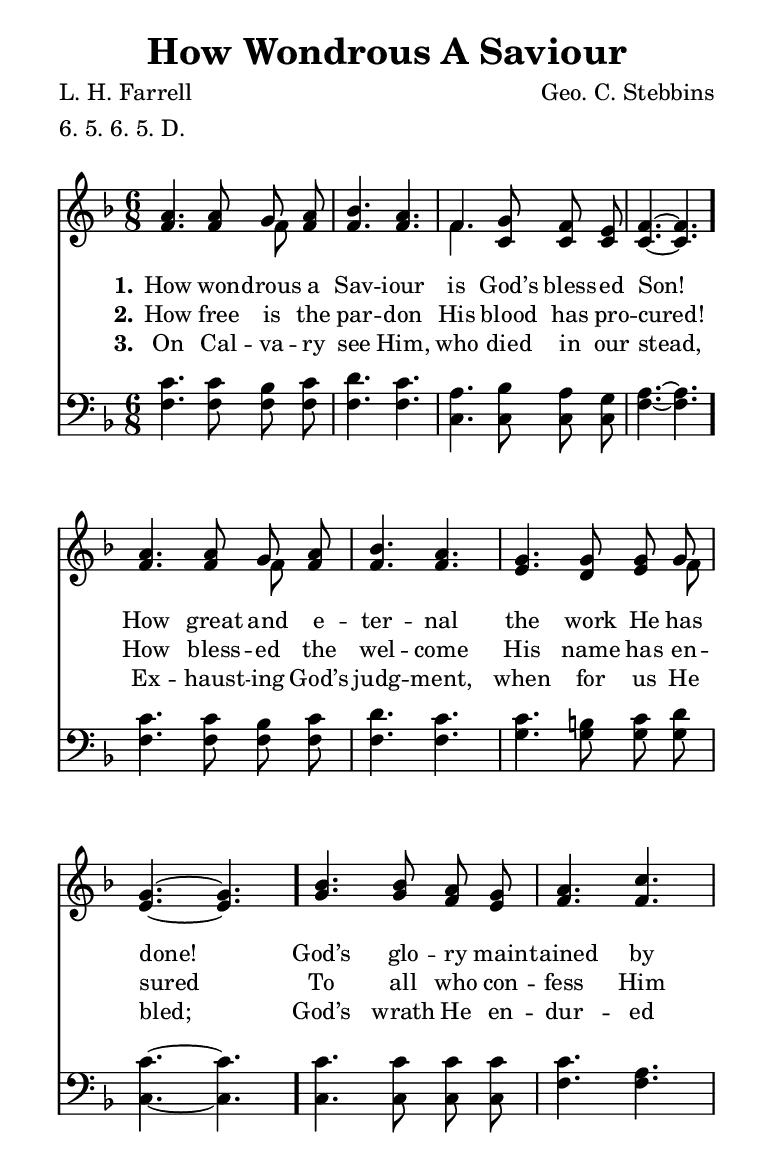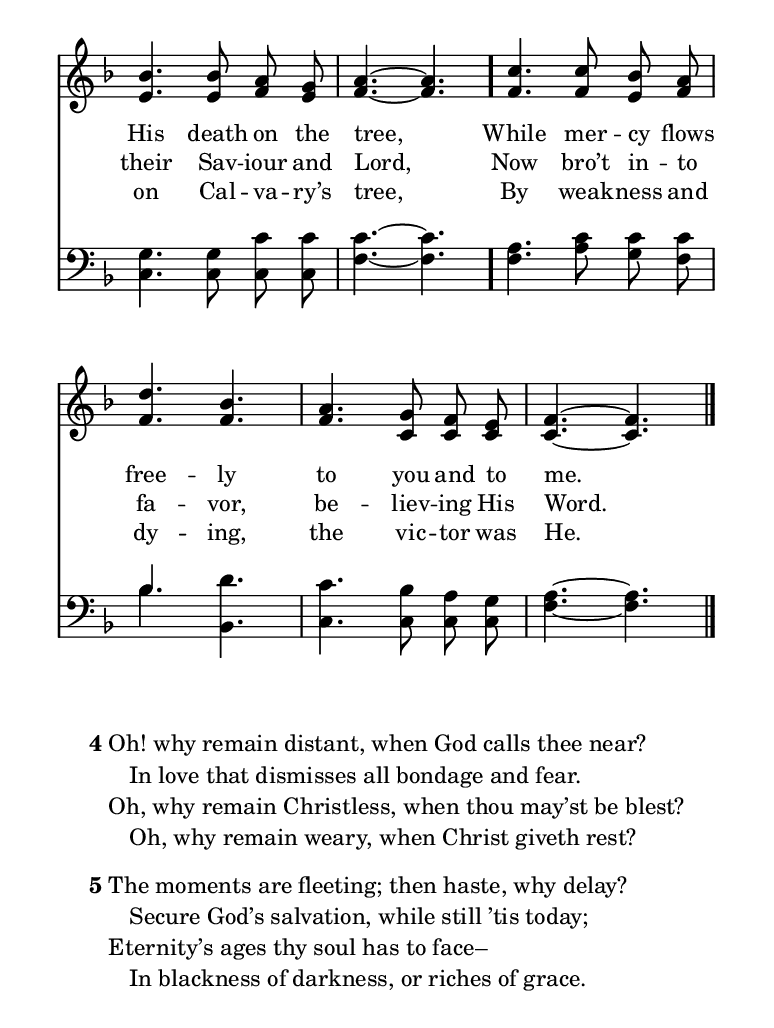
\include "common/global.ily"
\paper {
  \include "common/paper.ily"
  system-count = #(cond (is-eogsized 4) (#t #f))
}

\header{
  %gospel
  hymnnumber = "372"
  title = "How Wondrous A Saviour"
  tunename = "Take Time To Be Holy"
  meter = "6. 5. 6. 5. D."
  poet = "L. H. Farrell"
  composer = "Geo. C. Stebbins"
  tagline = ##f
}

global = {
  \include "common/overrides.ily"
  \override Staff.TimeSignature.style = #'numbered
  \time 6/8
  \override Score.MetronomeMark.transparent = ##t % hide all fermata changes too
  \tempo 8=140
  \key f \major
  \autoBeamOff
}

patternA = { c4. c8 c c | c4. c | c c8 c c | c4. c }

notesSoprano = {
\global
\relative c'' {

  \changePitch \patternA { a a g a | bes a | f g f e | f ~ f }
  \changePitch \patternA { a a g a | bes a | g g g g | g ~ g }
  \changePitch \patternA { bes bes a g | a c | bes bes a g | a ~ a }
  \changePitch \patternA { c c bes a | d bes | a g f e | f ~ f }

  \bar "|."

}
}

notesAlto = {
\global
\relative e' {

  \changePitch \patternA { f f f f | f f | f c c c | c ~ c }
  \changePitch \patternA { f f f f | f f | e d e f | e ~ e }
  \changePitch \patternA { g g f e | f f | e e f e | f ~ f }
  \changePitch \patternA { f f e f | f f | f c c c | c ~ c }

}
}

notesTenor = {
\global
\relative a {

  \changePitch \patternA { c c bes c | d c | a bes a g | a ~ a }
  \changePitch \patternA { c c bes c | d c | c b c d | c ~ c }
  \changePitch \patternA { c c c c | c a | g g c c | c ~ c }
  \changePitch \patternA { a c c c | bes d | c bes a g | a ~ a }

}
}

notesBass = {
\global
\relative f {

  \changePitch \patternA { f f f f | f f | c c c c | f ~ f }
  \changePitch \patternA { f f f f | f f | g g g g | c, ~ c }
  \changePitch \patternA { c c c c | f f | c c c c | f ~ f }
  \changePitch \patternA { f a g f | bes bes, | c c c c | f ~ f }

}
}

wordsA = \lyricmode {
\set stanza = "1."

How won -- drous a Sav -- iour is God’s bless -- ed Son! \bar "."
How great and e -- ter -- nal the work He has done! \bar "."
God’s glo -- ry main -- tained by His death on the tree, \bar "."
While mer -- cy flows free -- ly to you and to me. \bar "."

}

wordsB = \lyricmode {
\set stanza = "2."

How free is the par -- don His blood has pro -- cured!
How bless -- ed the wel -- come His name has en -- sured
To all who con -- fess Him their Sav -- iour and Lord,
Now bro’t in -- to fa -- vor, be -- liev -- ing His Word.

}

wordsC = \lyricmode {
\set stanza = "3."

On Cal -- va -- ry see Him, who died in our stead,
Ex -- haust -- ing God’s judg -- ment, when for us He bled;
God’s wrath He en -- dur -- ed on Cal -- va -- ry’s tree,
By weak -- ness and dy -- ing, the vic -- tor was He.

}

wordsD = \markuplist {

\line { Oh! why remain distant, when God calls thee near? }
\line { { \hspace #2 } In love that dismisses all bondage and fear. }
\line { Oh, why remain Christless, when thou may’st be blest? }
\line { { \hspace #2 } Oh, why remain weary, when Christ giveth rest? }

}

wordsE = \markuplist {

\line { The moments are fleeting; then haste, why delay? }
\line { { \hspace #2 } Secure God’s salvation, while still ’tis today; }
\line { Eternity’s ages thy soul has to face– }
\line { { \hspace #2 } In blackness of darkness, or riches of grace. }

}

\score {
  \context ChoirStaff <<
    \context Staff = upper <<
      \set Staff.autoBeaming = ##f
      \set ChoirStaff.systemStartDelimiter = #'SystemStartBar
      \set ChoirStaff.printPartCombineTexts = ##f
      \partcombine #'(2 . 9) \notesSoprano \notesAlto
      \context NullVoice = sopranos { \voiceOne << \notesSoprano >> }
      \context NullVoice = altos { \voiceTwo << \notesAlto >> }
      \context Lyrics = one   \lyricsto sopranos \wordsA
      \context Lyrics = two   \lyricsto sopranos \wordsB
      \context Lyrics = three \lyricsto sopranos \wordsC
    >>
    \context Staff = men <<
      \set Staff.autoBeaming = ##f
      \clef bass
      \set ChoirStaff.printPartCombineTexts = ##f
      \partcombine #'(2 . 9) \notesTenor \notesBass
      \context NullVoice = tenors { \voiceOne << \notesTenor >> }
      \context NullVoice = basses { \voiceTwo << \notesBass >> }
    >>
  >>
  \layout {
    \include "common/layout.ily"
  }
  \midi{
    \include "common/midi.ily"
  }
}

\markup { \fill-line { \column {
  \line{ \bold 4 \column { \wordsD } } \combine \null \vspace #0.4
  \line{ \bold 5 \column { \wordsE } }
  \vspace #1
} } }

\version "2.19.49"  % necessary for upgrading to future LilyPond versions.

% vi:set et ts=2 sw=2 ai nocindent syntax=lilypond:
